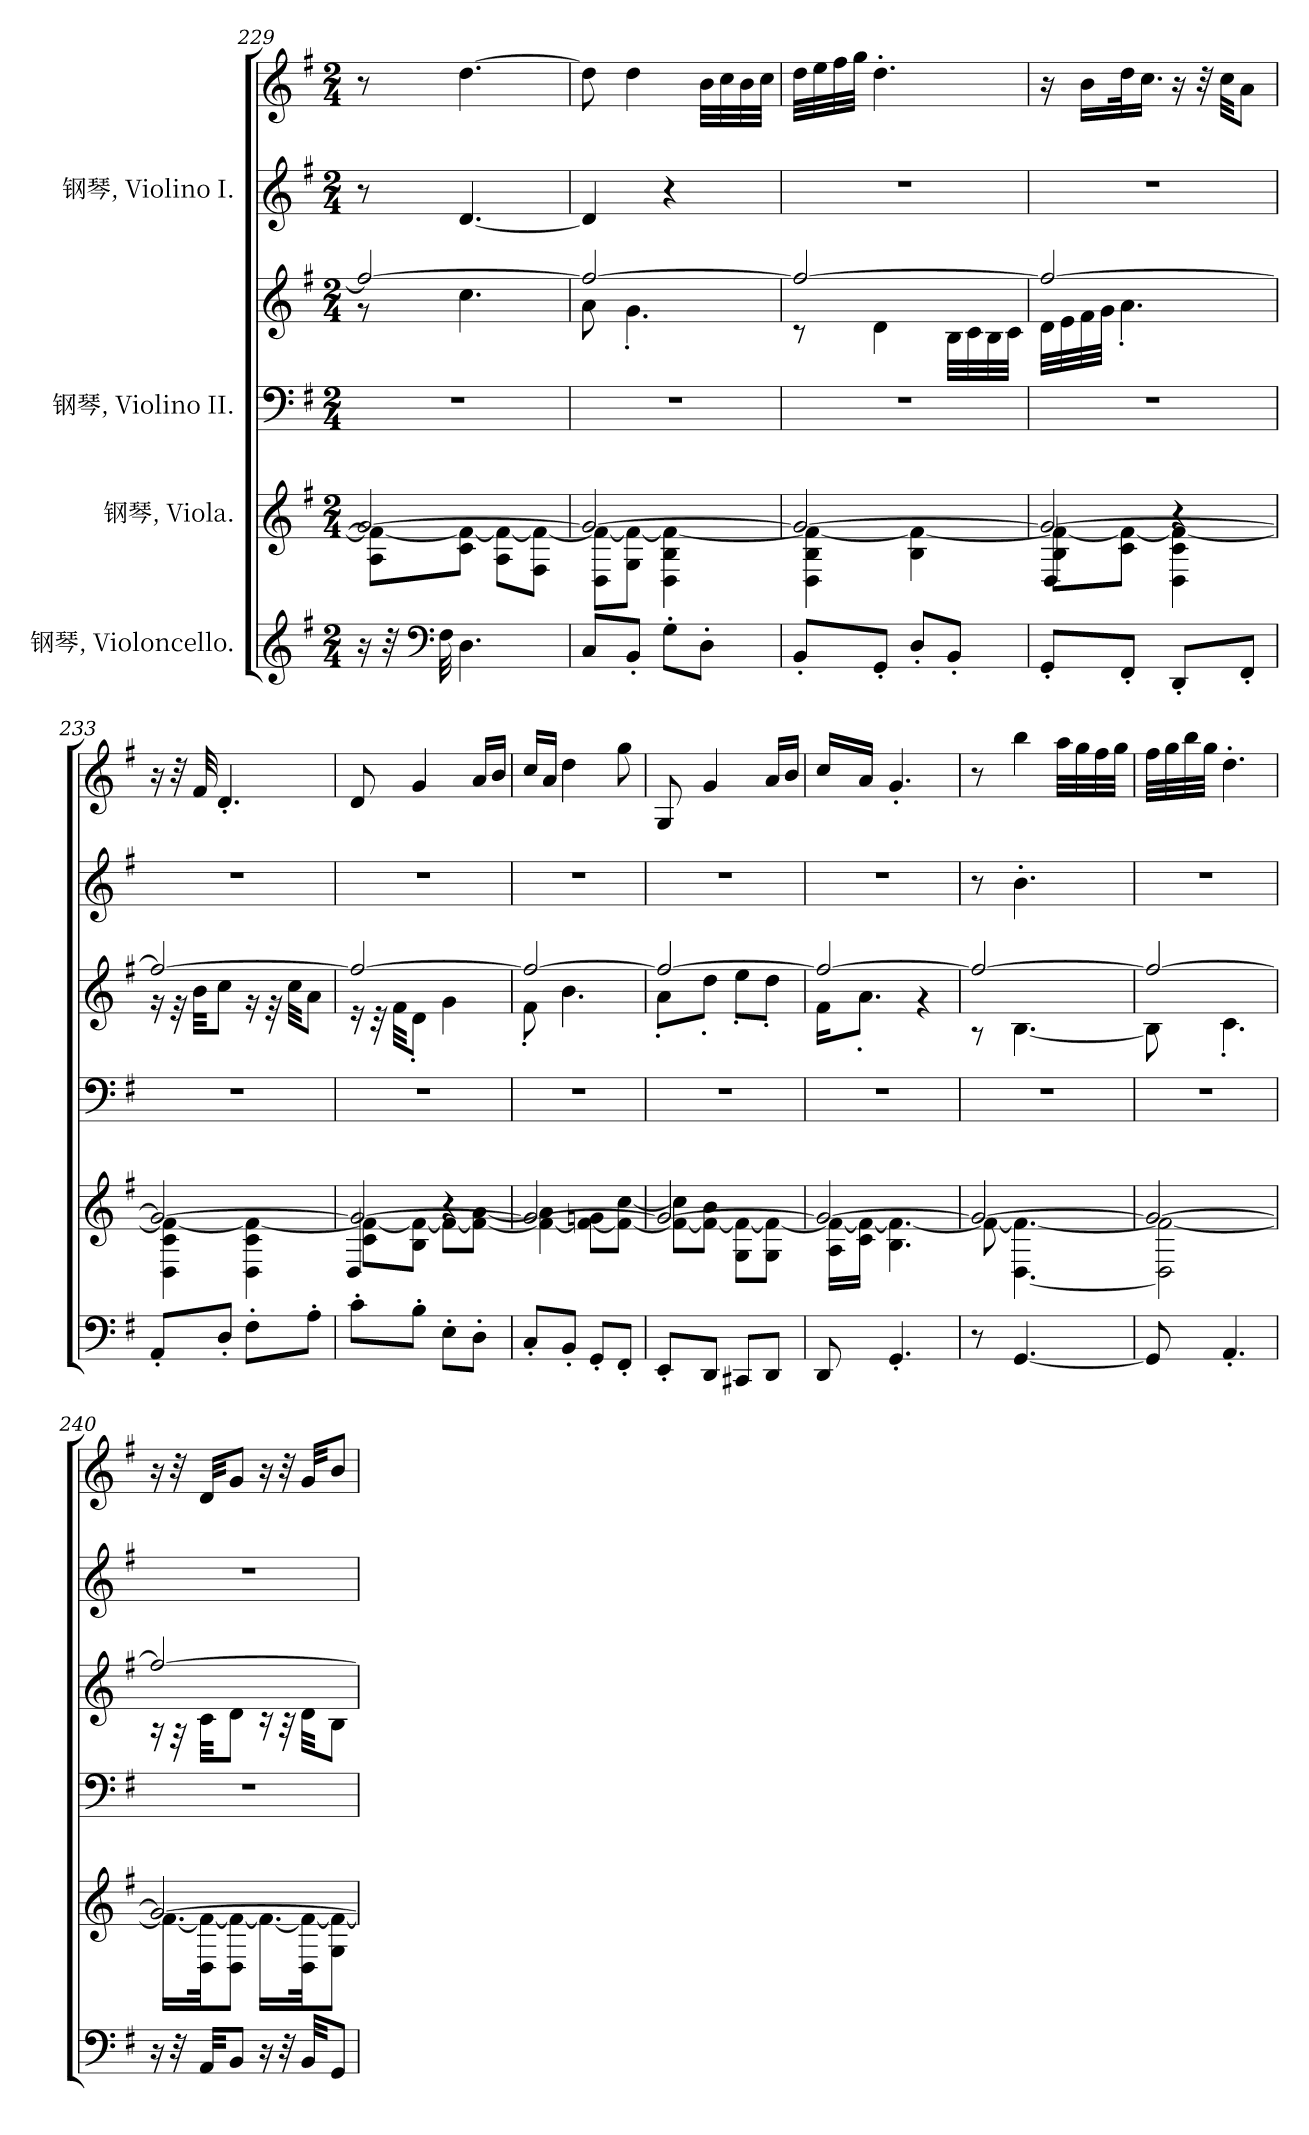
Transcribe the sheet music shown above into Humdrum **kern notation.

**kern	**kern	**kern	**kern	**kern	**kern
*part4	*part3	*part2	*part2	*part1	*part1
*staff6	*staff5	*staff4	*staff3	*staff2	*staff1
*I"钢琴, Violoncello.	*I"钢琴, Viola.	*I"钢琴, Violino II.	*	*I"钢琴, Violino I.	*
*clefG2	*clefG2	*clefF4	*clefG2	*clefG2	*clefG2
*k[f#]	*k[f#]	*k[f#]	*k[f#]	*k[f#]	*k[f#]
*M2/4	*M2/4	*M2/4	*M2/4	*M2/4	*M2/4
=229	=229	=229	=229	=229	=229
*	*^	*	*^	*	*
16r	2g#/_	8A\ 8f\_L	2r	2ff/_	8r	8r	8r
32r	.	.	.	.	.	.	.
*clefF4	*	*	*	*	*	*	*
32F#\	.	.	.	.	.	.	.
4.D\	.	8c\ 8f\_J	.	.	4.cc\	[4.d/	[4.dd\
.	.	8A\ 8f\_L	.	.	.	.	.
.	.	8F#\ 8f\_J	.	.	.	.	.
=230	=230	=230	=230	=230	=230	=230	=230
8C/L	2g#/_	8D\ 8f\_L	2r	2ff/_	8a\	4d/]	8dd\]
8BB'/J	.	8G\ 8f\_J	.	.	4.g'\	.	4dd\
8G'\L	.	4D\ 4B\ 4f\_	.	.	.	4r	.
8D'\J	.	.	.	.	.	.	32b\LLL
.	.	.	.	.	.	.	32cc\
.	.	.	.	.	.	.	32b\
.	.	.	.	.	.	.	32cc\JJJ
!!LO:LB:g=z
=231	=231	=231	=231	=231	=231	=231	=231
8BB'/L	2g#/_	4D\ 4B\ 4f\_	2r	2ff/_	8r	2r	32dd\LLL
.	.	.	.	.	.	.	32ee\
.	.	.	.	.	.	.	32ff#\
.	.	.	.	.	.	.	32gg\JJJ
8GG'/J	.	.	.	.	4d\	.	4.dd'\
8D'/L	.	4B\ 4f\_	.	.	.	.	.
8BB'/J	.	.	.	.	32B\LLL	.	.
.	.	.	.	.	32c\	.	.
.	.	.	.	.	32B\	.	.
.	.	.	.	.	32c\JJJ	.	.
=232	=232	=232	=232	=232	=232	=232	=232
*	*	*^	*	*	*	*	*
8GG'/L	2g#/_	8B\ 8f\_L	4D/	2r	2ff/_	32d\LLL	2r	16r
.	.	.	.	.	.	32e\	.	.
.	.	.	.	.	.	32f#\	.	16b\LL
.	.	.	.	.	.	32g\JJJ	.	.
8FF#'/J	.	8c\ 8f\_J	.	.	.	4.a'\	.	32dd\K
.	.	.	.	.	.	.	.	16.cc\JJ
8DD'/L	.	4D\ 4c\ 4f\_	4r	.	.	.	.	16r
.	.	.	.	.	.	.	.	32r
.	.	.	.	.	.	.	.	32cc\KKL
8FF#'/J	.	.	.	.	.	.	.	8a\J
*	*	*v	*v	*	*	*	*	*
=233	=233	=233	=233	=233	=233	=233	=233
8AA'/L	2g#/_	4D\ 4c\ 4f\_	2r	2ff/_	16r	2r	16r
.	.	.	.	.	32r	.	32r
.	.	.	.	.	32b\KKL	.	32f#/
8D'/J	.	.	.	.	8cc\J	.	4.d'/
8F#'\L	.	4D\ 4c\ 4f\_	.	.	16r	.	.
.	.	.	.	.	32r	.	.
.	.	.	.	.	32cc\KKL	.	.
8A'\J	.	.	.	.	8a\J	.	.
=234	=234	=234	=234	=234	=234	=234	=234
*	*	*^	*	*	*	*	*
8c'\L	2g#/_	8c\ 8f\_L	4D/	2r	2ff/_	16r	2r	8d/
.	.	.	.	.	.	32r	.	.
.	.	.	.	.	.	32f#\KKL	.	.
8B'\J	.	8B\ 8f\_J	.	.	.	8d'\J	.	4g/
8E'\L	.	8f\L_	4r	.	.	4g\	.	.
8D'\J	.	8f\_ [8a\J	.	.	.	.	.	16a/LL
.	.	.	.	.	.	.	.	16b/JJ
*	*	*v	*v	*	*	*	*	*
!!LO:PB:g=z
=235	=235	=235	=235	=235	=235	=235	=235
8C'/L	2g#/_	4f\_ 4a\]	2r	2ff/_	8f#'\	2r	16cc/LL
.	.	.	.	.	.	.	16a/JJ
8BB'/J	.	.	.	.	4.b\	.	4dd\
8GG'/L	.	8f\_ 8gn\L	.	.	.	.	.
8FF#'/J	.	8f\_ [8cc\J	.	.	.	.	8gg\
=236	=236	=236	=236	=236	=236	=236	=236
8EE'/L	2g#/_	8f\_ 8cc\]L	2r	2ff/_	8a'\L	2r	8G/
8DD/J	.	8f\_ 8b\J	.	.	8dd'\J	.	4g/
8CC#X/L	.	8G\ 8f\_L	.	.	8ee'\L	.	.
8DD/J	.	8G\ 8f\_J	.	.	8dd'\J	.	16a/LL
.	.	.	.	.	.	.	16b/JJ
=237	=237	=237	=237	=237	=237	=237	=237
8DD/	2g#/_	16A\ 16f\_LL	2r	2ff/_	16f#\KL	2r	16cc/LL
.	.	16c\ 16f\_JJ	.	.	8.a'\J	.	16a/JJ
4.GG'/	.	4.B\ 4.f\_	.	.	.	.	4.g'/
.	.	.	.	.	4r	.	.
=238	=238	=238	=238	=238	=238	=238	=238
8r	2g#/_	8f\_	2r	2ff/_	8r	8r	8r
[4.GG/	.	[4.D\ 4.f\_	.	.	[4.B\	4.b'\	4bb\
.	.	.	.	.	.	.	32aa\LLL
.	.	.	.	.	.	.	32gg\
.	.	.	.	.	.	.	32ff#\
.	.	.	.	.	.	.	32gg\JJJ
=239	=239	=239	=239	=239	=239	=239	=239
8GG/]	2g#/_	2D\] 2f\_	2r	2ff/_	8B\]	2r	32ff#\LLL
.	.	.	.	.	.	.	32gg\
.	.	.	.	.	.	.	32bb\
.	.	.	.	.	.	.	32gg\JJJ
4.AA'/	.	.	.	.	4.c'\	.	4.dd'\
!!LO:LB:g=z
=240	=240	=240	=240	=240	=240	=240	=240
16r	2g#/_	16.f\LL_	2r	2ff/_	16r	2r	16r
32r	.	.	.	.	32r	.	32r
32AA/KKL	.	32D\ 32f\_JK	.	.	32c\KKL	.	32d/KKL
8BB/J	.	8D\ 8f\_J	.	.	8d\J	.	8g/J
16r	.	16.f\LL_	.	.	16r	.	16r
32r	.	.	.	.	32r	.	32r
32BB/KKL	.	32D\ 32f\_JK	.	.	32d\KKL	.	32g/KKL
8GG/J	.	8G\ 8f\_J	.	.	8B\J	.	8b/J
*	*v	*v	*	*v	*v	*	*
=	=	=	=	=	=
*-	*-	*-	*-	*-	*-
